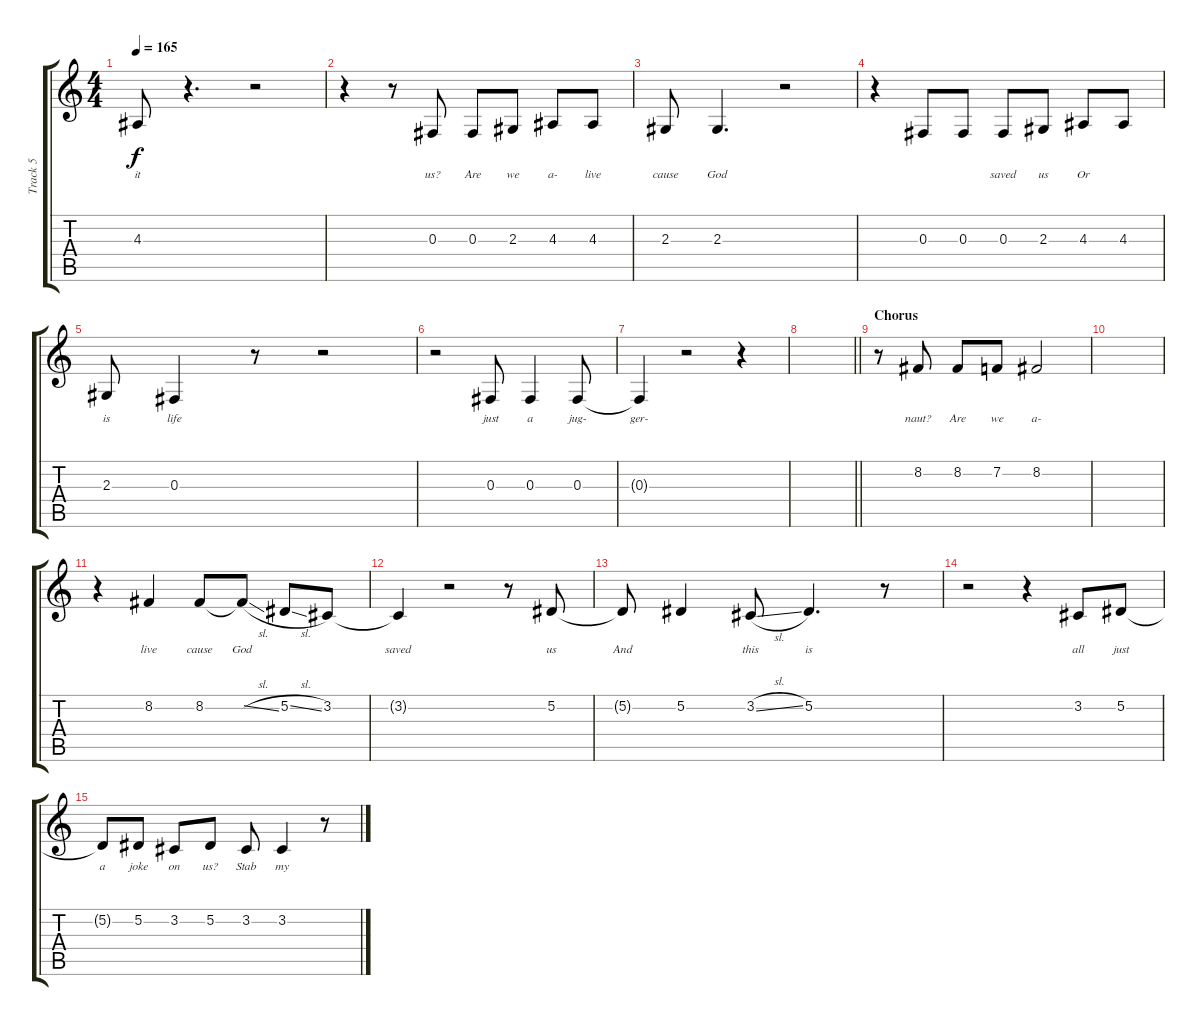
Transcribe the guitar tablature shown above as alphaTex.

\track ("Track 5" "Track 5") {instrument tenorsax}
\staff {score tabs}
\tuning (Eb4 Bb3 Gb3 Db3 Ab2 Eb2) {hide}
\ts (4 4)
\tempo 165
\clef g2
\ks c
4.3{t}.8{lyrics (0 "it") lyrics (1 "") lyrics (2 "") lyrics (3 "") lyrics (4 "") dy f} r.4{d} r.2 |
r.4 r.8 0.3.8{lyrics (0 "us?") lyrics (1 "") lyrics (2 "") lyrics (3 "") lyrics (4 "")} 0.3.8{lyrics (0 "Are") lyrics (1 "") lyrics (2 "") lyrics (3 "") lyrics (4 "")} 2.3.8{lyrics (0 "we") lyrics (1 "") lyrics (2 "") lyrics (3 "") lyrics (4 "")} 4.3.8{lyrics (0 "a-") lyrics (1 "") lyrics (2 "") lyrics (3 "") lyrics (4 "")} 4.3.8{lyrics (0 "live") lyrics (1 "") lyrics (2 "") lyrics (3 "") lyrics (4 "")} |
2.3.8{lyrics (0 "cause") lyrics (1 "") lyrics (2 "") lyrics (3 "") lyrics (4 "")} 2.3.4{d lyrics (0 "God") lyrics (1 "") lyrics (2 "") lyrics (3 "") lyrics (4 "")} r.2 |
r.4 0.3.8{lyrics (0 "") lyrics (1 "") lyrics (2 "") lyrics (3 "") lyrics (4 "")} 0.3.8{lyrics (0 "") lyrics (1 "") lyrics (2 "") lyrics (3 "") lyrics (4 "")} 0.3.8{lyrics (0 "saved") lyrics (1 "") lyrics (2 "") lyrics (3 "") lyrics (4 "")} 2.3.8{lyrics (0 "us") lyrics (1 "") lyrics (2 "") lyrics (3 "") lyrics (4 "")} 4.3.8{lyrics (0 "Or") lyrics (1 "") lyrics (2 "") lyrics (3 "") lyrics (4 "")} 4.3.8{lyrics (0 "") lyrics (1 "") lyrics (2 "") lyrics (3 "") lyrics (4 "")} |
2.3.8{lyrics (0 "is") lyrics (1 "") lyrics (2 "") lyrics (3 "") lyrics (4 "")} 0.3.4{lyrics (0 "life") lyrics (1 "") lyrics (2 "") lyrics (3 "") lyrics (4 "")} r.8 r.2 |
r.2 0.3.8{lyrics (0 "just") lyrics (1 "") lyrics (2 "") lyrics (3 "") lyrics (4 "")} 0.3.4{lyrics (0 "a") lyrics (1 "") lyrics (2 "") lyrics (3 "") lyrics (4 "")} 0.3.8{lyrics (0 "jug-") lyrics (1 "") lyrics (2 "") lyrics (3 "") lyrics (4 "")} |
0.3{t}.4{lyrics (0 "ger-") lyrics (1 "") lyrics (2 "") lyrics (3 "") lyrics (4 "")} r.2 r.4 |
\barLineRight lightlight
|
\section ("" "Chorus")
r.8 8.2.8{lyrics (0 "naut?") lyrics (1 "") lyrics (2 "") lyrics (3 "") lyrics (4 "")} 8.2.8{lyrics (0 "Are") lyrics (1 "") lyrics (2 "") lyrics (3 "") lyrics (4 "")} 7.2.8{lyrics (0 "we") lyrics (1 "") lyrics (2 "") lyrics (3 "") lyrics (4 "")} 8.2.2{lyrics (0 "a-") lyrics (1 "") lyrics (2 "") lyrics (3 "") lyrics (4 "")} |
|
r.4 8.2.4{lyrics (0 "live") lyrics (1 "") lyrics (2 "") lyrics (3 "") lyrics (4 "")} 8.2.8{lyrics (0 "cause") lyrics (1 "") lyrics (2 "") lyrics (3 "") lyrics (4 "")} 8.2{sl t}.8{lyrics (0 "God") lyrics (1 "") lyrics (2 "") lyrics (3 "") lyrics (4 "")} 5.2{sl}.8{lyrics (0 "") lyrics (1 "") lyrics (2 "") lyrics (3 "") lyrics (4 "")} 3.2.8{lyrics (0 "") lyrics (1 "") lyrics (2 "") lyrics (3 "") lyrics (4 "")} |
3.2{t}.4{lyrics (0 "saved") lyrics (1 "") lyrics (2 "") lyrics (3 "") lyrics (4 "")} r.2 r.8 5.2.8{lyrics (0 "us") lyrics (1 "") lyrics (2 "") lyrics (3 "") lyrics (4 "")} |
5.2{t}.8{lyrics (0 "And") lyrics (1 "") lyrics (2 "") lyrics (3 "") lyrics (4 "")} 5.2.4{lyrics (0 "") lyrics (1 "") lyrics (2 "") lyrics (3 "") lyrics (4 "")} 3.2{sl}.8{lyrics (0 "this") lyrics (1 "") lyrics (2 "") lyrics (3 "") lyrics (4 "")} 5.2.4{d lyrics (0 "is") lyrics (1 "") lyrics (2 "") lyrics (3 "") lyrics (4 "")} r.8 |
r.2 r.4 3.2.8{lyrics (0 "all") lyrics (1 "") lyrics (2 "") lyrics (3 "") lyrics (4 "")} 5.2.8{lyrics (0 "just") lyrics (1 "") lyrics (2 "") lyrics (3 "") lyrics (4 "")} |
5.2{t}.8{lyrics (0 "a") lyrics (1 "") lyrics (2 "") lyrics (3 "") lyrics (4 "")} 5.2.8{lyrics (0 "joke") lyrics (1 "") lyrics (2 "") lyrics (3 "") lyrics (4 "")} 3.2.8{lyrics (0 "on") lyrics (1 "") lyrics (2 "") lyrics (3 "") lyrics (4 "")} 5.2.8{lyrics (0 "us?") lyrics (1 "") lyrics (2 "") lyrics (3 "") lyrics (4 "")} 3.2.8{lyrics (0 "Stab") lyrics (1 "") lyrics (2 "") lyrics (3 "") lyrics (4 "")} 3.2.4{lyrics (0 "my") lyrics (1 "") lyrics (2 "") lyrics (3 "") lyrics (4 "")} r.8
